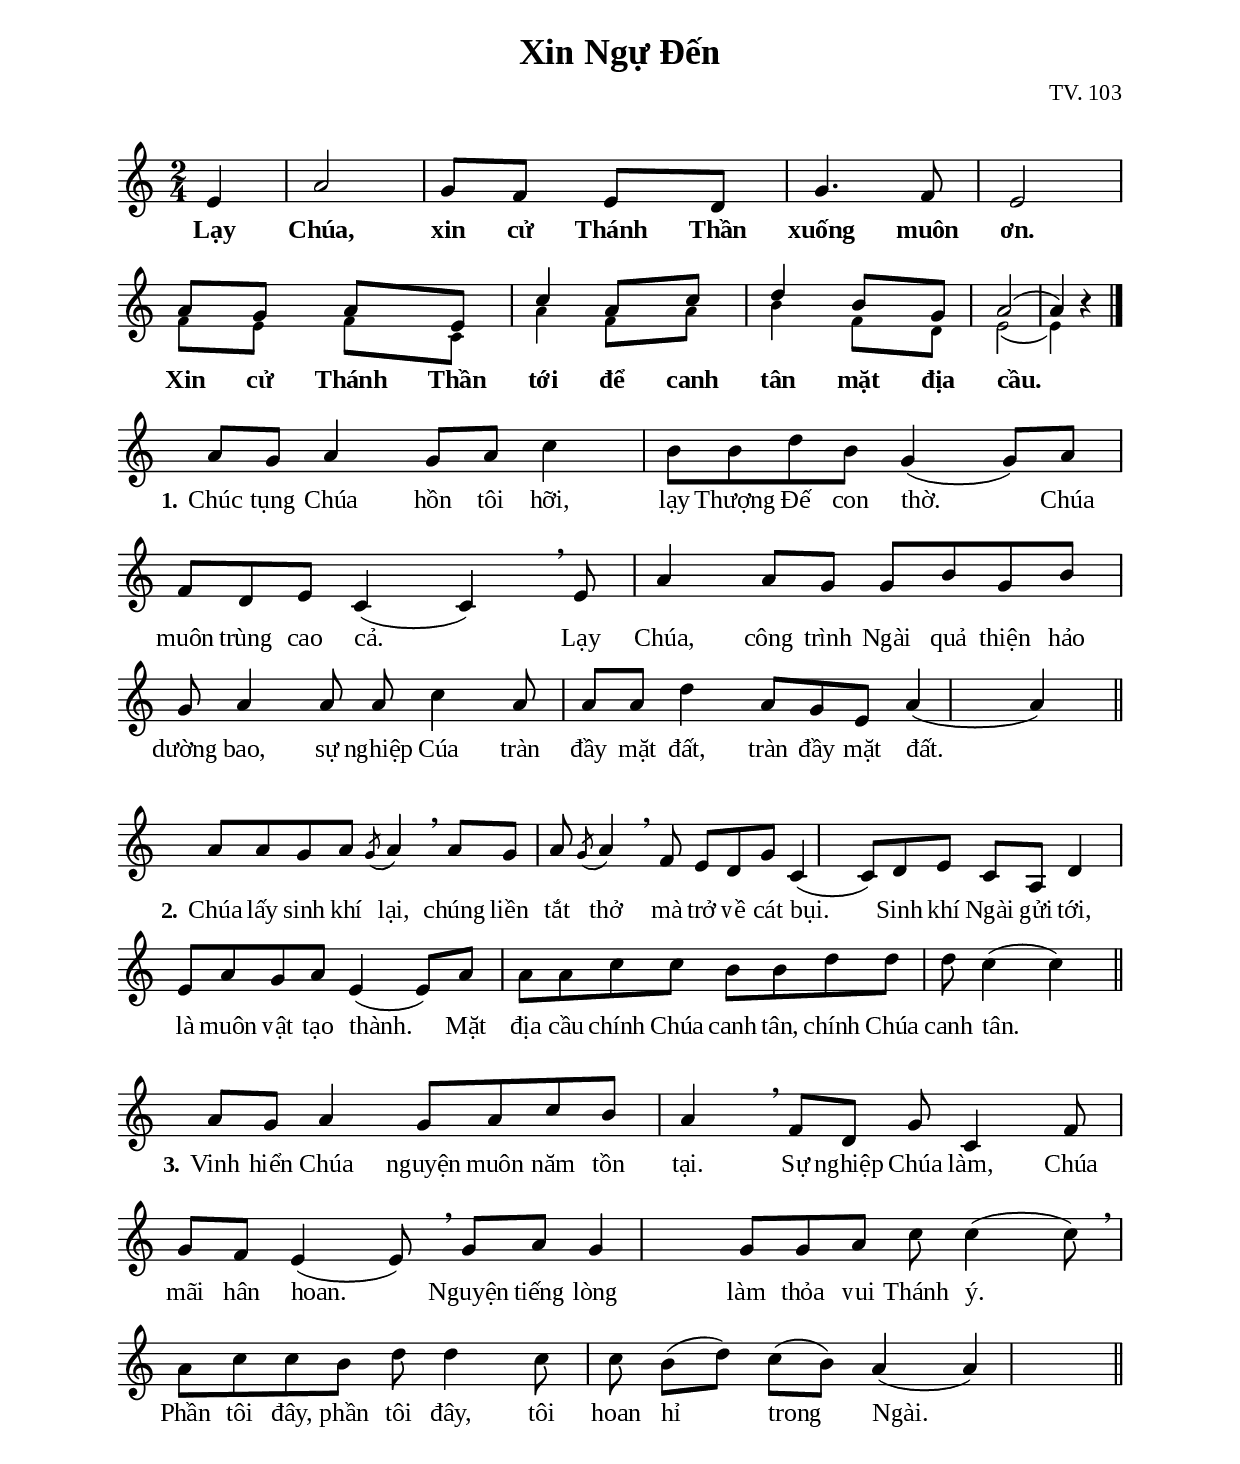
% Cài đặt chung
\version "2.20.0"
\include "english.ly"

\header {
  title = "Xin Ngự Đến"
  composer = "TV. 103"
  arranger = " "
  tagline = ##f
}

global = {
  \key c \major
  \time 2/4
}

\paper {
  #(set-paper-size "a4")
  top-margin = 20\mm
  bottom-margin = 15\mm
  left-margin = 20\mm
  right-margin = 20\mm
  indent = #0
  #(define fonts
	 (make-pango-font-tree "Liberation Serif"
	 		       "Liberation Serif"
			       "Liberation Serif"
			       (/ 20 20)))
}

% Nhạc điệp khúc
nhacDiepKhucSop= \relative c' {
  \override Lyrics.LyricSpace.minimum-distance = #4.0
  \override Score.BarNumber.break-visibility = ##(#f #f #f)
  \partial 4 e4 |
  a2 |
  g8 f e d |
  g4. f8 |
  e2 |
  a8 g a e |
  c'4 a8 c |
  d4 b8 g | a2 ( |
  a4) r \bar "|."
}

nhacDiepKhucBass= \relative c' {
  \override Lyrics.LyricSpace.minimum-distance = #4.0
  \override Score.BarNumber.break-visibility = ##(#f #f #f)
  \override NoteHead.font-size = #-2
  \skip 4
  \skip 2
  \skip 2
  \skip 2
  \skip 2
  f8 e f c |
  a'4 f8 a |
  b4 f8 d |
  e2 ( |
  e4) r
}

% Nhạc phiên khúc
nhacPhienKhucMot = \relative c'' {
  \set Score.barAlways = ##t
  \set Score.defaultBarType = ""
  \override Score.BarNumber.break-visibility = ##(#f #f #f)
  a8 g a4 g8 a c4
  b8 b d b g4 (g8)
  a f d e c4 (c) \breathe
  e8 a4 a8 g g b g b g a4 a8 a c4 a8 a a d4
  a8 g e a4 (a) \bar "||"
}

nhacPhienKhucHai = \relative c'' {
  \set Score.barAlways = ##t
  \set Score.defaultBarType = ""
  \override Score.BarNumber.break-visibility = ##(#f #f #f)
  a8 a g a \acciaccatura g8 a4 \breathe
  a8 g a \acciaccatura g8 a4 \breathe
  f8 e d g c,4 (c8) d e c a d4
  e8 a g a e4 (e8)
  a a a c c b b d d d c4 (c) \bar "||"
}

nhacPhienKhucBa = \relative c'' {
  \set Score.barAlways = ##t
  \set Score.defaultBarType = ""
  \override Score.BarNumber.break-visibility = ##(#f #f #f)
  a8 g a4 g8 a c b a4 \breathe
  f8 d g c,4 f8 g f e4 (e8) \breathe
  g a g4 g8 g a c c4 (c8) \breathe
  a c c b d d4 c8 c b ([d]) c ([b]) a4 (a) \bar "||"
}

% Lời điệp khúc
loiDiepKhuc = \lyricmode {
  \override Lyrics.LyricText.font-series = #'bold
  Lạy Chúa, xin cử Thánh Thần xuống muôn ơn.
  Xin cử Thánh Thần tới để canh tân mặt địa cầu.
}

% Lời phiên khúc
loiPhienKhucMot = \lyricmode {
  \set stanza = #"1."
  Chúc tụng Chúa hồn tôi hỡi,
  lạy Thượng Đế con thờ.
  Chúa muôn trùng cao cả.
  Lạy Chúa, công trình Ngài quả thiện hảo dường bao,
  sự nghiệp Cúa tràn đầy mặt đất, tràn đầy mặt đất.
}

loiPhienKhucHai = \lyricmode {
  \set stanza = #"2."
  Chúa lấy sinh khí lại, chúng liền tắt thở mà trở về cát bụi.
  Sinh khí Ngài gửi tới, là muôn vật tạo thành.
  Mặt địa cầu chính Chúa canh tân,
  chính Chúa canh tân.
}

loiPhienKhucBa = \lyricmode {
  \set stanza = #"3."
  Vinh hiển Chúa nguyện muôn năm tồn tại.
  Sự nghiệp Chúa làm, Chúa mãi hân hoan.
  Nguyện tiếng lòng làm thỏa vui Thánh ý.
  Phần tôi đây, phần tôi đây, tôi hoan hỉ trong Ngài.
}


% Dàn trang
\score {
  \new ChoirStaff <<
    \new Staff = chorus \with {
        \consists "Merge_rests_engraver"
      }
      <<
      \new Voice = "sopranos" {
        \voiceOne \global \stemUp \nhacDiepKhucSop
      }
      \new Voice = "basses" {
        \voiceTwo \global \stemDown \nhacDiepKhucBass
      }
    >>
    \new Lyrics = basses
    \context Lyrics = basses \lyricsto sopranos \loiDiepKhuc
  >>
}

\score {
  \new ChoirStaff <<
    \new Staff = verses <<
      \override Staff.TimeSignature.transparent = ##t
      \new Voice = "verse" {
        \key c \major \stemNeutral \nhacPhienKhucMot
      }
    >>
    \new Lyrics \lyricsto verse \loiPhienKhucMot
  >>
}

\score {
  \new ChoirStaff <<
    \new Staff = verses <<
      \override Staff.TimeSignature.transparent = ##t
      \new Voice = "verse" {
        \key c \major \stemNeutral \nhacPhienKhucHai
      }
    >>
    \new Lyrics \lyricsto verse \loiPhienKhucHai
  >>
}

\score {
  \new ChoirStaff <<
    \new Staff = verses <<
      \override Staff.TimeSignature.transparent = ##t
      \new Voice = "verse" {
        \key c \major \stemNeutral \nhacPhienKhucBa
      }
    >>
    \new Lyrics \lyricsto verse \loiPhienKhucBa
  >>
}
